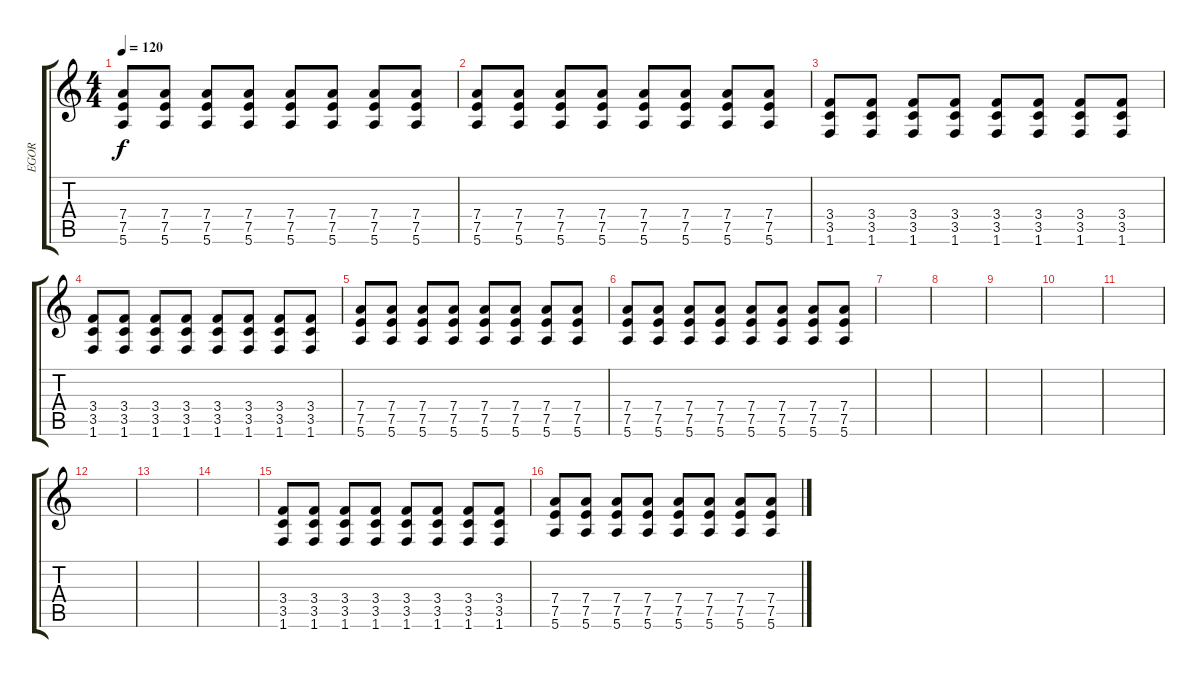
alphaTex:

\track ("EGOR" "EGOR") {instrument acousticguitarsteel}
\staff {score tabs}
\tuning (E4 B3 G3 D3 A2 E2) {hide}
\ts (4 4)
\tempo 120
\clef g2
\ks c
(7.4 7.5 5.6).8{dy f} (7.4 7.5 5.6).8 (7.4 7.5 5.6).8 (7.4 7.5 5.6).8 (7.4 7.5 5.6).8 (7.4 7.5 5.6).8 (7.4 7.5 5.6).8 (7.4 7.5 5.6).8 |
(7.4 7.5 5.6).8 (7.4 7.5 5.6).8 (7.4 7.5 5.6).8 (7.4 7.5 5.6).8 (7.4 7.5 5.6).8 (7.4 7.5 5.6).8 (7.4 7.5 5.6).8 (7.4 7.5 5.6).8 |
(3.4 3.5 1.6).8 (3.4 3.5 1.6).8 (3.4 3.5 1.6).8 (3.4 3.5 1.6).8 (3.4 3.5 1.6).8 (3.4 3.5 1.6).8 (3.4 3.5 1.6).8 (3.4 3.5 1.6).8 |
(3.4 3.5 1.6).8 (3.4 3.5 1.6).8 (3.4 3.5 1.6).8 (3.4 3.5 1.6).8 (3.4 3.5 1.6).8 (3.4 3.5 1.6).8 (3.4 3.5 1.6).8 (3.4 3.5 1.6).8 |
(7.4 7.5 5.6).8 (7.4 7.5 5.6).8 (7.4 7.5 5.6).8 (7.4 7.5 5.6).8 (7.4 7.5 5.6).8 (7.4 7.5 5.6).8 (7.4 7.5 5.6).8 (7.4 7.5 5.6).8 |
(7.4 7.5 5.6).8 (7.4 7.5 5.6).8 (7.4 7.5 5.6).8 (7.4 7.5 5.6).8 (7.4 7.5 5.6).8 (7.4 7.5 5.6).8 (7.4 7.5 5.6).8 (7.4 7.5 5.6).8 |
|
|
|
|
|
|
|
|
(3.4 3.5 1.6).8{instrument distortionguitar} (3.4 3.5 1.6).8 (3.4 3.5 1.6).8 (3.4 3.5 1.6).8 (3.4 3.5 1.6).8 (3.4 3.5 1.6).8 (3.4 3.5 1.6).8 (3.4 3.5 1.6).8 |
(7.4 7.5 5.6).8 (7.4 7.5 5.6).8 (7.4 7.5 5.6).8 (7.4 7.5 5.6).8 (7.4 7.5 5.6).8 (7.4 7.5 5.6).8 (7.4 7.5 5.6).8 (7.4 7.5 5.6).8
